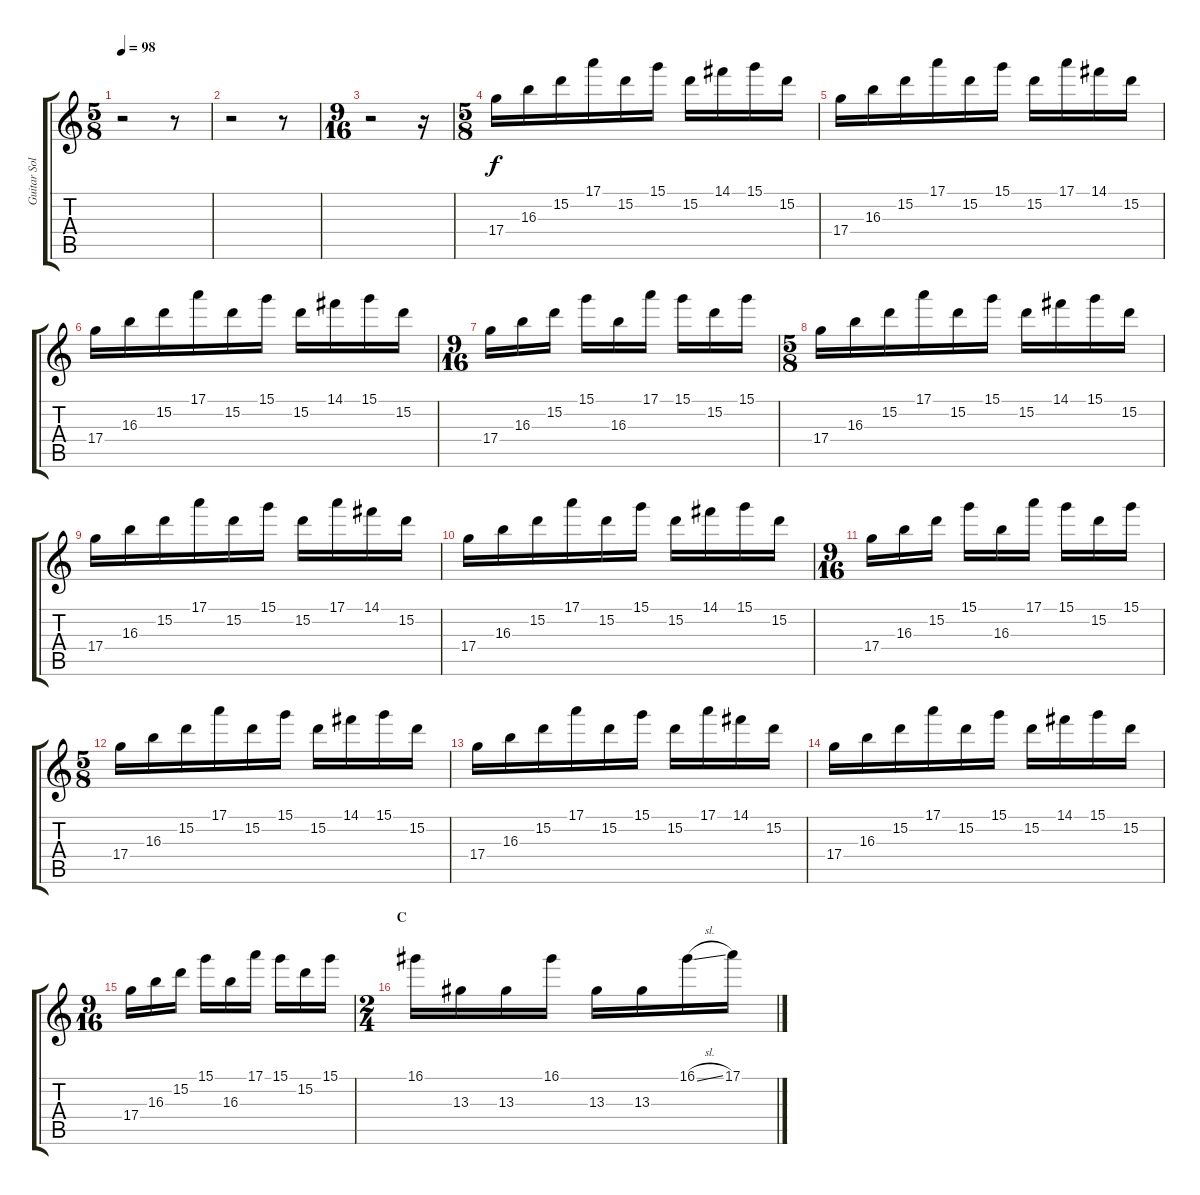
\track ("Guitar Solo" "Guitar Sol") {instrument distortionguitar}
\staff {score tabs}
\tuning (E4 B3 G3 D3 A2 E2) {hide}
\ts (5 8)
\tempo 98
\clef g2
\ks c
r.2{dy f} r.8 |
r.2 r.8 |
\ts (9 16)
r.2 r.16 |
\ts (5 8)
17.4.16 16.3.16 15.2.16 17.1.16 15.2.16 15.1.16 15.2.16 14.1.16 15.1.16 15.2.16 |
17.4.16 16.3.16 15.2.16 17.1.16 15.2.16 15.1.16 15.2.16 17.1.16 14.1.16 15.2.16 |
17.4.16 16.3.16 15.2.16 17.1.16 15.2.16 15.1.16 15.2.16 14.1.16 15.1.16 15.2.16 |
\ts (9 16)
17.4.16 16.3.16 15.2.16 15.1.16 16.3.16 17.1.16 15.1.16 15.2.16 15.1.16 |
\ts (5 8)
17.4.16 16.3.16 15.2.16 17.1.16 15.2.16 15.1.16 15.2.16 14.1.16 15.1.16 15.2.16 |
17.4.16 16.3.16 15.2.16 17.1.16 15.2.16 15.1.16 15.2.16 17.1.16 14.1.16 15.2.16 |
17.4.16 16.3.16 15.2.16 17.1.16 15.2.16 15.1.16 15.2.16 14.1.16 15.1.16 15.2.16 |
\ts (9 16)
17.4.16 16.3.16 15.2.16 15.1.16 16.3.16 17.1.16 15.1.16 15.2.16 15.1.16 |
\ts (5 8)
17.4.16 16.3.16 15.2.16 17.1.16 15.2.16 15.1.16 15.2.16 14.1.16 15.1.16 15.2.16 |
17.4.16 16.3.16 15.2.16 17.1.16 15.2.16 15.1.16 15.2.16 17.1.16 14.1.16 15.2.16 |
17.4.16 16.3.16 15.2.16 17.1.16 15.2.16 15.1.16 15.2.16 14.1.16 15.1.16 15.2.16 |
\ts (9 16)
17.4.16 16.3.16 15.2.16 15.1.16 16.3.16 17.1.16 15.1.16 15.2.16 15.1.16 |
\ts (2 4)
\section ("" "C")
16.1.16 13.3.16 13.3.16 16.1.16 13.3.16 13.3.16 16.1{sl}.16 17.1.16
